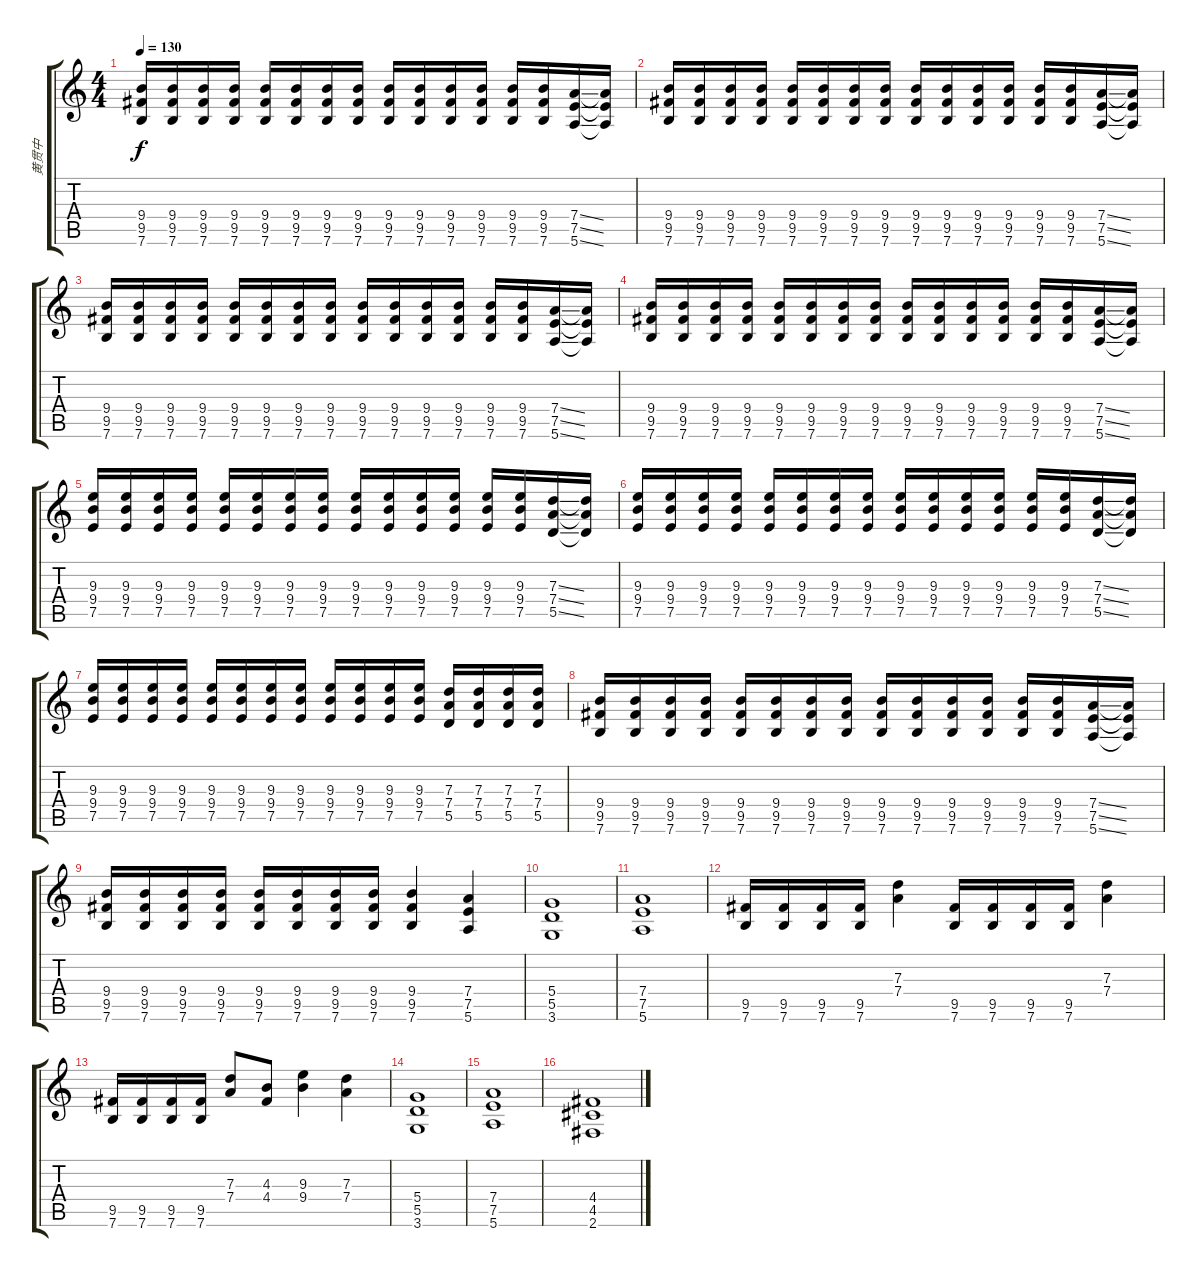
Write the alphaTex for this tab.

\track ("黄贯中" "黄贯中") {instrument distortionguitar}
\staff {score tabs}
\tuning (E4 B3 G3 D3 A2 E2) {hide}
\ts (4 4)
\tempo 130
\clef g2
\ks c
(9.4 9.5 7.6).16{dy f} (9.4 9.5 7.6).16 (9.4 9.5 7.6).16 (9.4 9.5 7.6).16 (9.4 9.5 7.6).16 (9.4 9.5 7.6).16 (9.4 9.5 7.6).16 (9.4 9.5 7.6).16 (9.4 9.5 7.6).16 (9.4 9.5 7.6).16 (9.4 9.5 7.6).16 (9.4 9.5 7.6).16 (9.4 9.5 7.6).16 (9.4 9.5 7.6).16 (7.4{ss} 7.5{ss} 5.6{ss}).16 (7.4{t} 7.5{t} 5.6{t}).16 |
(9.4 9.5 7.6).16 (9.4 9.5 7.6).16 (9.4 9.5 7.6).16 (9.4 9.5 7.6).16 (9.4 9.5 7.6).16 (9.4 9.5 7.6).16 (9.4 9.5 7.6).16 (9.4 9.5 7.6).16 (9.4 9.5 7.6).16 (9.4 9.5 7.6).16 (9.4 9.5 7.6).16 (9.4 9.5 7.6).16 (9.4 9.5 7.6).16 (9.4 9.5 7.6).16 (7.4{ss} 7.5{ss} 5.6{ss}).16 (7.4{t} 7.5{t} 5.6{t}).16 |
(9.4 9.5 7.6).16 (9.4 9.5 7.6).16 (9.4 9.5 7.6).16 (9.4 9.5 7.6).16 (9.4 9.5 7.6).16 (9.4 9.5 7.6).16 (9.4 9.5 7.6).16 (9.4 9.5 7.6).16 (9.4 9.5 7.6).16 (9.4 9.5 7.6).16 (9.4 9.5 7.6).16 (9.4 9.5 7.6).16 (9.4 9.5 7.6).16 (9.4 9.5 7.6).16 (7.4{ss} 7.5{ss} 5.6{ss}).16 (7.4{t} 7.5{t} 5.6{t}).16 |
(9.4 9.5 7.6).16 (9.4 9.5 7.6).16 (9.4 9.5 7.6).16 (9.4 9.5 7.6).16 (9.4 9.5 7.6).16 (9.4 9.5 7.6).16 (9.4 9.5 7.6).16 (9.4 9.5 7.6).16 (9.4 9.5 7.6).16 (9.4 9.5 7.6).16 (9.4 9.5 7.6).16 (9.4 9.5 7.6).16 (9.4 9.5 7.6).16 (9.4 9.5 7.6).16 (7.4{ss} 7.5{ss} 5.6{ss}).16 (7.4{t} 7.5{t} 5.6{t}).16 |
(9.3 9.4 7.5).16 (9.3 9.4 7.5).16 (9.3 9.4 7.5).16 (9.3 9.4 7.5).16 (9.3 9.4 7.5).16 (9.3 9.4 7.5).16 (9.3 9.4 7.5).16 (9.3 9.4 7.5).16 (9.3 9.4 7.5).16 (9.3 9.4 7.5).16 (9.3 9.4 7.5).16 (9.3 9.4 7.5).16 (9.3 9.4 7.5).16 (9.3 9.4 7.5).16 (7.3{ss} 7.4{ss} 5.5{ss}).16 (7.3{t} 7.4{t} 5.5{t}).16 |
(9.3 9.4 7.5).16 (9.3 9.4 7.5).16 (9.3 9.4 7.5).16 (9.3 9.4 7.5).16 (9.3 9.4 7.5).16 (9.3 9.4 7.5).16 (9.3 9.4 7.5).16 (9.3 9.4 7.5).16 (9.3 9.4 7.5).16 (9.3 9.4 7.5).16 (9.3 9.4 7.5).16 (9.3 9.4 7.5).16 (9.3 9.4 7.5).16 (9.3 9.4 7.5).16 (7.3{ss} 7.4{ss} 5.5{ss}).16 (7.3{t} 7.4{t} 5.5{t}).16 |
(9.3 9.4 7.5).16 (9.3 9.4 7.5).16 (9.3 9.4 7.5).16 (9.3 9.4 7.5).16 (9.3 9.4 7.5).16 (9.3 9.4 7.5).16 (9.3 9.4 7.5).16 (9.3 9.4 7.5).16 (9.3 9.4 7.5).16 (9.3 9.4 7.5).16 (9.3 9.4 7.5).16 (9.3 9.4 7.5).16 (7.3 7.4 5.5).16 (7.3 7.4 5.5).16 (7.3 7.4 5.5).16 (7.3 7.4 5.5).16 |
(9.4 9.5 7.6).16 (9.4 9.5 7.6).16 (9.4 9.5 7.6).16 (9.4 9.5 7.6).16 (9.4 9.5 7.6).16 (9.4 9.5 7.6).16 (9.4 9.5 7.6).16 (9.4 9.5 7.6).16 (9.4 9.5 7.6).16 (9.4 9.5 7.6).16 (9.4 9.5 7.6).16 (9.4 9.5 7.6).16 (9.4 9.5 7.6).16 (9.4 9.5 7.6).16 (7.4{ss} 7.5{ss} 5.6{ss}).16 (7.4{t} 7.5{t} 5.6{t}).16 |
(9.4 9.5 7.6).16 (9.4 9.5 7.6).16 (9.4 9.5 7.6).16 (9.4 9.5 7.6).16 (9.4 9.5 7.6).16 (9.4 9.5 7.6).16 (9.4 9.5 7.6).16 (9.4 9.5 7.6).16 (9.4 9.5 7.6).4 (7.4 7.5 5.6).4 |
(5.4 5.5 3.6).1 |
(7.4 7.5 5.6).1 |
(9.5 7.6).16 (9.5 7.6).16 (9.5 7.6).16 (9.5 7.6).16 (7.3 7.4).4 (9.5 7.6).16 (9.5 7.6).16 (9.5 7.6).16 (9.5 7.6).16 (7.3 7.4).4 |
(9.5 7.6).16 (9.5 7.6).16 (9.5 7.6).16 (9.5 7.6).16 (7.3 7.4).8 (4.3 4.4).8 (9.3 9.4).4 (7.3 7.4).4 |
(5.4 5.5 3.6).1 |
(7.4 7.5 5.6).1 |
(4.4 4.5 2.6).1
